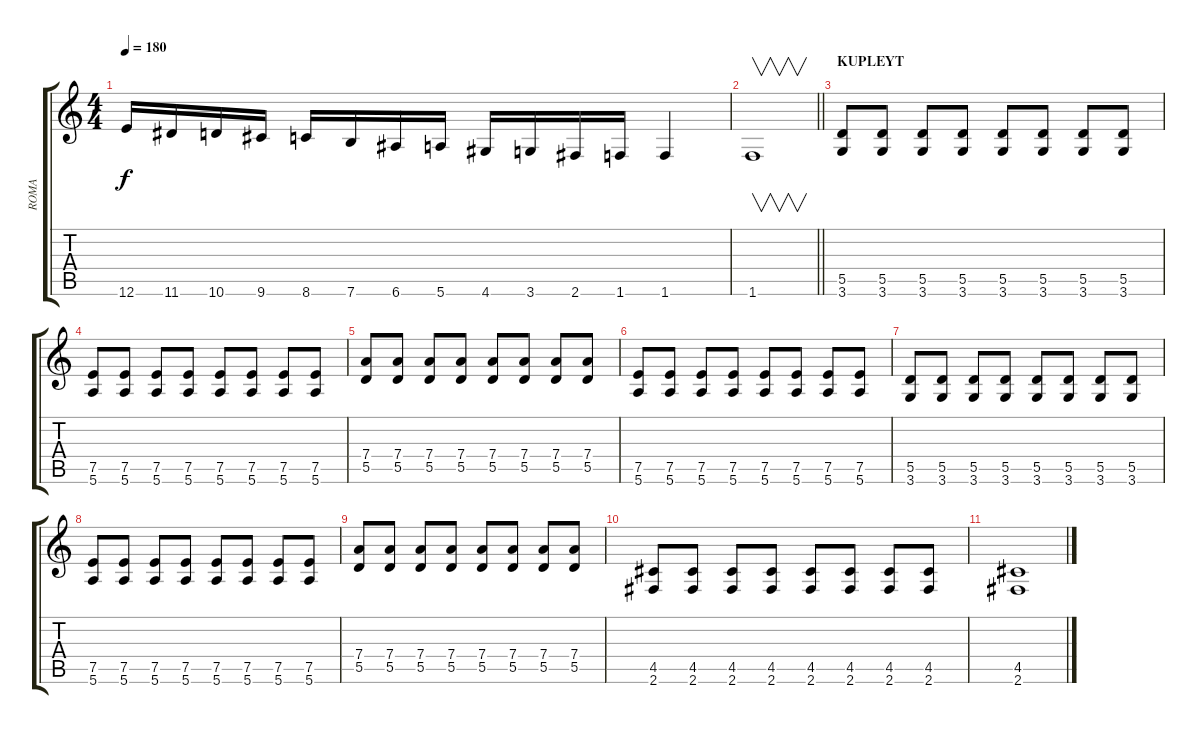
\track ("ROMA" "ROMA") {instrument distortionguitar}
\staff {score tabs}
\tuning (E4 B3 G3 D3 A2 E2) {hide}
\ts (4 4)
\tempo 180
\clef g2
\ks c
12.6.16{dy f} 11.6.16 10.6.16 9.6.16 8.6.16 7.6.16 6.6.16 5.6.16 4.6.16 3.6.16 2.6.16 1.6.16 1.6.4 |
\barLineRight lightlight
1.6.1{v} |
\section ("" "KUPLEYT")
(5.5 3.6).8 (5.5 3.6).8 (5.5 3.6).8 (5.5 3.6).8 (5.5 3.6).8 (5.5 3.6).8 (5.5 3.6).8 (5.5 3.6).8 |
(7.5 5.6).8 (7.5 5.6).8 (7.5 5.6).8 (7.5 5.6).8 (7.5 5.6).8 (7.5 5.6).8 (7.5 5.6).8 (7.5 5.6).8 |
(7.4 5.5).8 (7.4 5.5).8 (7.4 5.5).8 (7.4 5.5).8 (7.4 5.5).8 (7.4 5.5).8 (7.4 5.5).8 (7.4 5.5).8 |
(7.5 5.6).8 (7.5 5.6).8 (7.5 5.6).8 (7.5 5.6).8 (7.5 5.6).8 (7.5 5.6).8 (7.5 5.6).8 (7.5 5.6).8 |
(5.5 3.6).8 (5.5 3.6).8 (5.5 3.6).8 (5.5 3.6).8 (5.5 3.6).8 (5.5 3.6).8 (5.5 3.6).8 (5.5 3.6).8 |
(7.5 5.6).8 (7.5 5.6).8 (7.5 5.6).8 (7.5 5.6).8 (7.5 5.6).8 (7.5 5.6).8 (7.5 5.6).8 (7.5 5.6).8 |
(7.4 5.5).8 (7.4 5.5).8 (7.4 5.5).8 (7.4 5.5).8 (7.4 5.5).8 (7.4 5.5).8 (7.4 5.5).8 (7.4 5.5).8 |
(4.5 2.6).8 (4.5 2.6).8 (4.5 2.6).8 (4.5 2.6).8 (4.5 2.6).8 (4.5 2.6).8 (4.5 2.6).8 (4.5 2.6).8 |
(4.5 2.6).1
